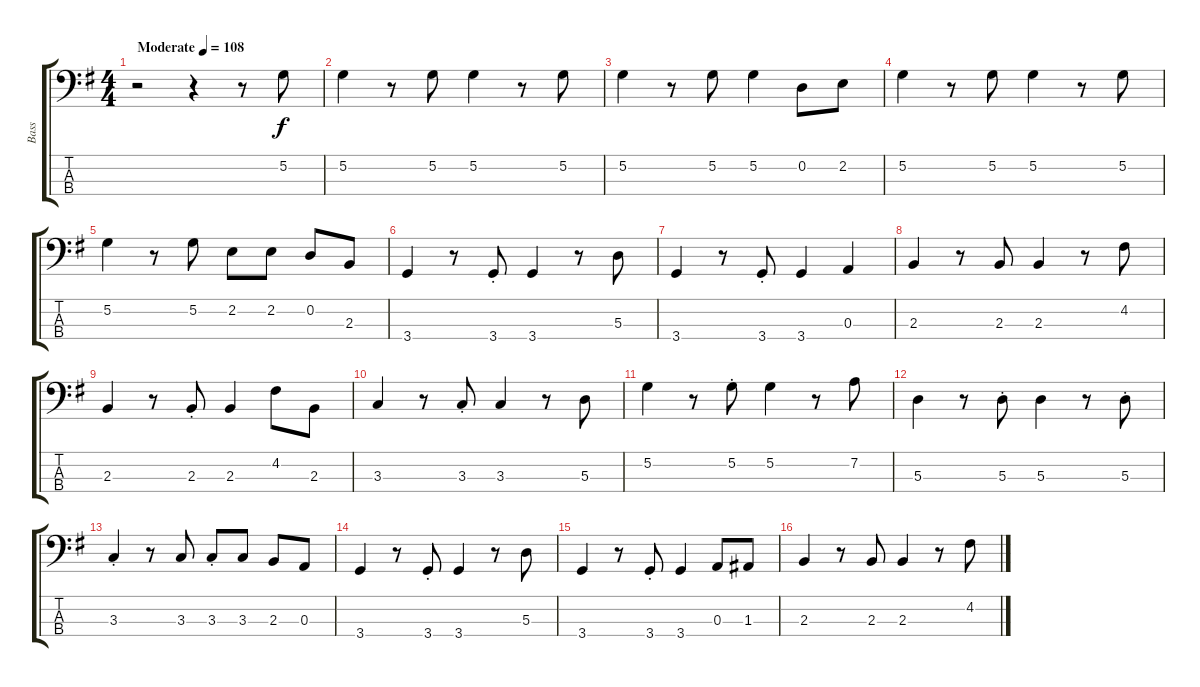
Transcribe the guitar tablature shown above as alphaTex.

\track ("Bass" "Bass") {instrument electricbasspick}
\staff {score tabs}
\tuning (G2 D2 A1 E1) {hide}
\ts (4 4)
\tempo (108 "Moderate")
\clef f4
\ks g
r.2{dy f instrument electricbasspick} r.4 r.8 5.2.8 |
5.2.4 r.8 5.2.8 5.2.4 r.8 5.2.8 |
5.2.4 r.8 5.2.8 5.2.4 0.2.8 2.2.8 |
5.2.4 r.8 5.2.8 5.2.4 r.8 5.2.8 |
5.2.4 r.8 5.2.8 2.2.8 2.2.8 0.2.8 2.3.8 |
3.4.4 r.8 3.4{st}.8 3.4.4 r.8 5.3.8 |
3.4.4 r.8 3.4{st}.8 3.4.4 0.3.4 |
2.3.4 r.8 2.3.8 2.3.4 r.8 4.2.8 |
2.3.4 r.8 2.3{st}.8 2.3.4 4.2.8 2.3.8 |
3.3.4 r.8 3.3{st}.8 3.3.4 r.8 5.3.8 |
5.2.4 r.8 5.2{st}.8 5.2.4 r.8 7.2.8 |
5.3.4 r.8 5.3{st}.8 5.3.4 r.8 5.3{st}.8 |
3.3{st}.4 r.8 3.3.8 3.3{st}.8 3.3.8 2.3.8 0.3.8 |
3.4.4 r.8 3.4{st}.8 3.4.4 r.8 5.3.8 |
3.4.4 r.8 3.4{st}.8 3.4.4 0.3.8 1.3.8 |
2.3.4 r.8 2.3.8 2.3.4 r.8 4.2.8
